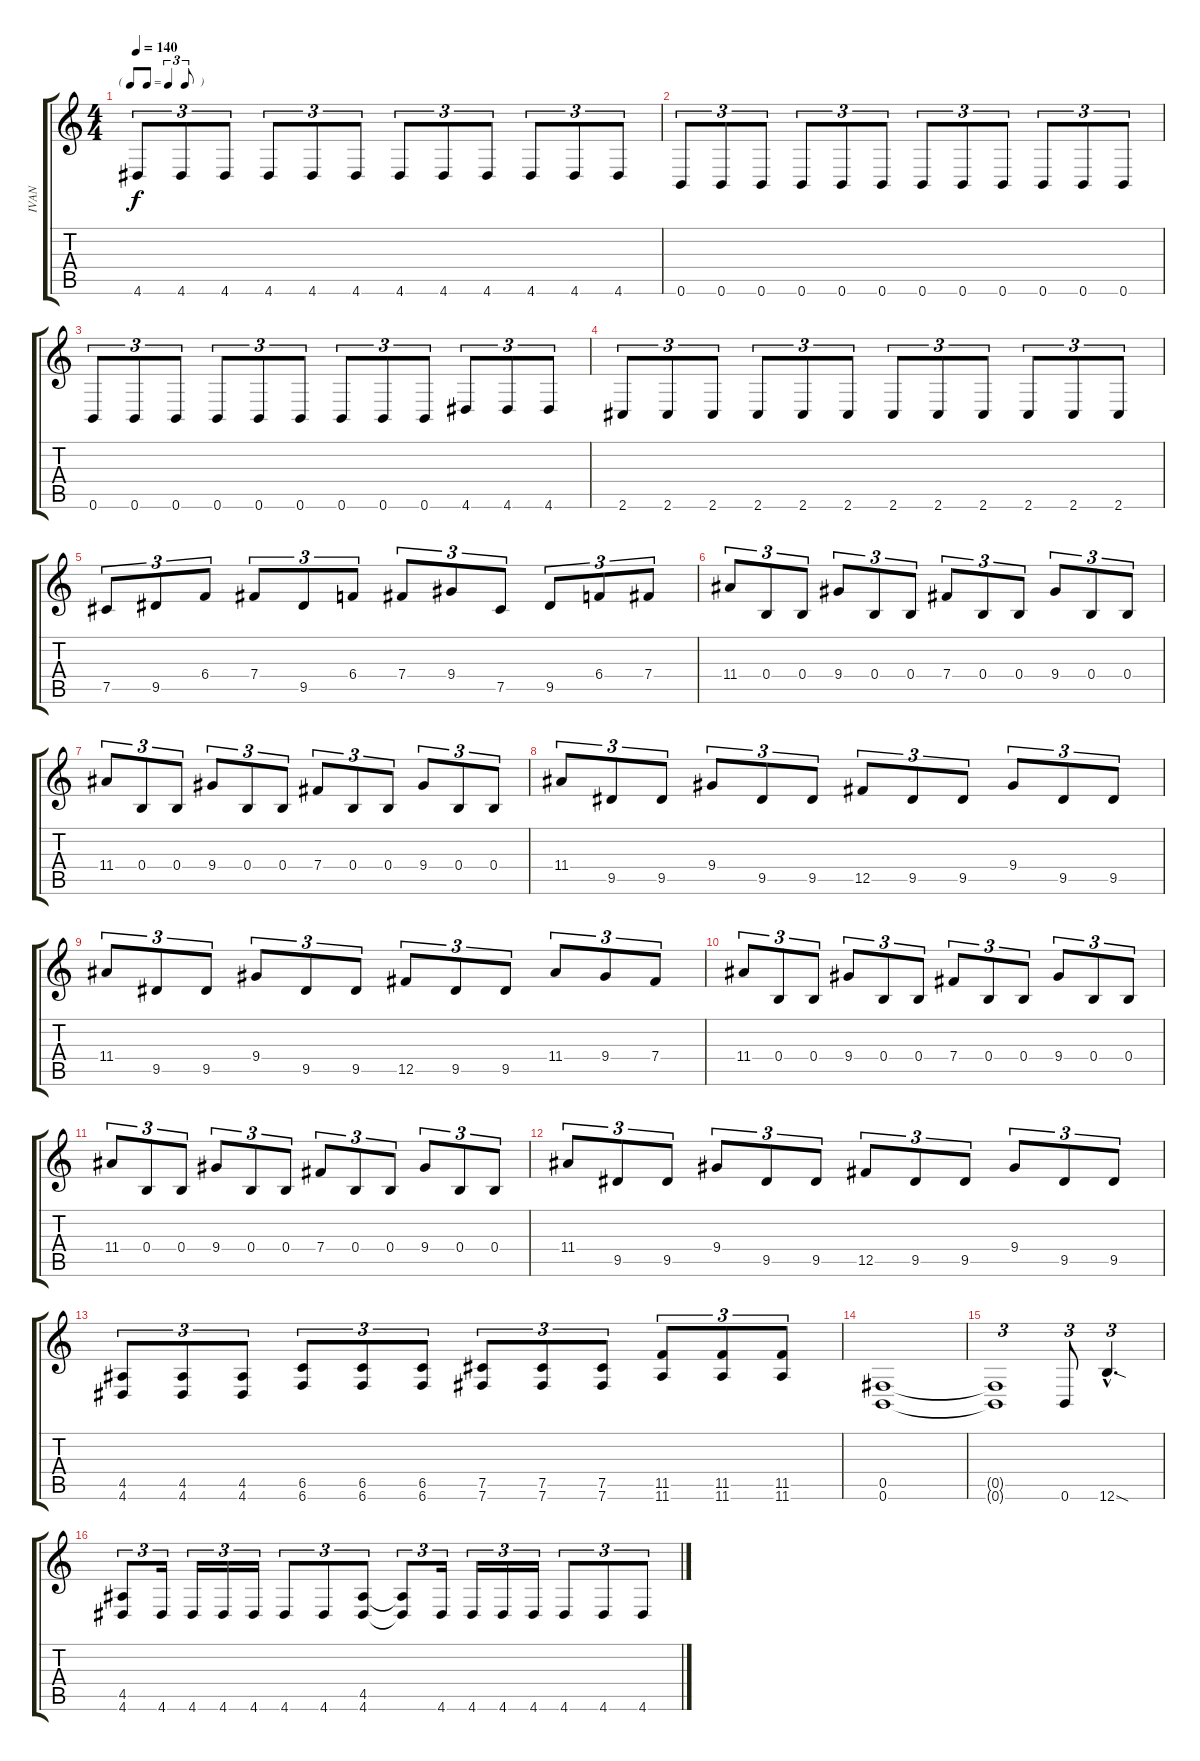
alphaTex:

\track ("IVAN" "IVAN") {instrument distortionguitar}
\staff {score tabs}
\tuning (Db4 Ab3 E3 B2 Gb2 B1) {hide}
\ts (4 4)
\tf triplet8th
\tempo 140
\clef g2
\ks c
4.6.8{tu (3 2) dy f} 4.6.8{tu (3 2)} 4.6.8{tu (3 2)} 4.6.8{tu (3 2)} 4.6.8{tu (3 2)} 4.6.8{tu (3 2)} 4.6.8{tu (3 2)} 4.6.8{tu (3 2)} 4.6.8{tu (3 2)} 4.6.8{tu (3 2)} 4.6.8{tu (3 2)} 4.6.8{tu (3 2)} |
0.6.8{tu (3 2)} 0.6.8{tu (3 2)} 0.6.8{tu (3 2)} 0.6.8{tu (3 2)} 0.6.8{tu (3 2)} 0.6.8{tu (3 2)} 0.6.8{tu (3 2)} 0.6.8{tu (3 2)} 0.6.8{tu (3 2)} 0.6.8{tu (3 2)} 0.6.8{tu (3 2)} 0.6.8{tu (3 2)} |
0.6.8{tu (3 2)} 0.6.8{tu (3 2)} 0.6.8{tu (3 2)} 0.6.8{tu (3 2)} 0.6.8{tu (3 2)} 0.6.8{tu (3 2)} 0.6.8{tu (3 2)} 0.6.8{tu (3 2)} 0.6.8{tu (3 2)} 4.6.8{tu (3 2)} 4.6.8{tu (3 2)} 4.6.8{tu (3 2)} |
2.6.8{tu (3 2)} 2.6.8{tu (3 2)} 2.6.8{tu (3 2)} 2.6.8{tu (3 2)} 2.6.8{tu (3 2)} 2.6.8{tu (3 2)} 2.6.8{tu (3 2)} 2.6.8{tu (3 2)} 2.6.8{tu (3 2)} 2.6.8{tu (3 2)} 2.6.8{tu (3 2)} 2.6.8{tu (3 2)} |
7.5.8{tu (3 2)} 9.5.8{tu (3 2)} 6.4.8{tu (3 2)} 7.4.8{tu (3 2)} 9.5.8{tu (3 2)} 6.4.8{tu (3 2)} 7.4.8{tu (3 2)} 9.4.8{tu (3 2)} 7.5.8{tu (3 2)} 9.5.8{tu (3 2)} 6.4.8{tu (3 2)} 7.4.8{tu (3 2)} |
11.4.8{tu (3 2)} 0.4.8{tu (3 2)} 0.4.8{tu (3 2)} 9.4.8{tu (3 2)} 0.4.8{tu (3 2)} 0.4.8{tu (3 2)} 7.4.8{tu (3 2)} 0.4.8{tu (3 2)} 0.4.8{tu (3 2)} 9.4.8{tu (3 2)} 0.4.8{tu (3 2)} 0.4.8{tu (3 2)} |
11.4.8{tu (3 2)} 0.4.8{tu (3 2)} 0.4.8{tu (3 2)} 9.4.8{tu (3 2)} 0.4.8{tu (3 2)} 0.4.8{tu (3 2)} 7.4.8{tu (3 2)} 0.4.8{tu (3 2)} 0.4.8{tu (3 2)} 9.4.8{tu (3 2)} 0.4.8{tu (3 2)} 0.4.8{tu (3 2)} |
11.4.8{tu (3 2)} 9.5.8{tu (3 2)} 9.5.8{tu (3 2)} 9.4.8{tu (3 2)} 9.5.8{tu (3 2)} 9.5.8{tu (3 2)} 12.5.8{tu (3 2)} 9.5.8{tu (3 2)} 9.5.8{tu (3 2)} 9.4.8{tu (3 2)} 9.5.8{tu (3 2)} 9.5.8{tu (3 2)} |
11.4.8{tu (3 2)} 9.5.8{tu (3 2)} 9.5.8{tu (3 2)} 9.4.8{tu (3 2)} 9.5.8{tu (3 2)} 9.5.8{tu (3 2)} 12.5.8{tu (3 2)} 9.5.8{tu (3 2)} 9.5.8{tu (3 2)} 11.4.8{tu (3 2)} 9.4.8{tu (3 2)} 7.4.8{tu (3 2)} |
11.4.8{tu (3 2)} 0.4.8{tu (3 2)} 0.4.8{tu (3 2)} 9.4.8{tu (3 2)} 0.4.8{tu (3 2)} 0.4.8{tu (3 2)} 7.4.8{tu (3 2)} 0.4.8{tu (3 2)} 0.4.8{tu (3 2)} 9.4.8{tu (3 2)} 0.4.8{tu (3 2)} 0.4.8{tu (3 2)} |
11.4.8{tu (3 2)} 0.4.8{tu (3 2)} 0.4.8{tu (3 2)} 9.4.8{tu (3 2)} 0.4.8{tu (3 2)} 0.4.8{tu (3 2)} 7.4.8{tu (3 2)} 0.4.8{tu (3 2)} 0.4.8{tu (3 2)} 9.4.8{tu (3 2)} 0.4.8{tu (3 2)} 0.4.8{tu (3 2)} |
11.4.8{tu (3 2)} 9.5.8{tu (3 2)} 9.5.8{tu (3 2)} 9.4.8{tu (3 2)} 9.5.8{tu (3 2)} 9.5.8{tu (3 2)} 12.5.8{tu (3 2)} 9.5.8{tu (3 2)} 9.5.8{tu (3 2)} 9.4.8{tu (3 2)} 9.5.8{tu (3 2)} 9.5.8{tu (3 2)} |
(4.5 4.6).8{tu (3 2)} (4.5 4.6).8{tu (3 2)} (4.5 4.6).8{tu (3 2)} (6.5 6.6).8{tu (3 2)} (6.5 6.6).8{tu (3 2)} (6.5 6.6).8{tu (3 2)} (7.5 7.6).8{tu (3 2)} (7.5 7.6).8{tu (3 2)} (7.5 7.6).8{tu (3 2)} (11.5 11.6).8{tu (3 2)} (11.5 11.6).8{tu (3 2)} (11.5 11.6).8{tu (3 2)} |
(0.5 0.6).1 |
(0.5{t} 0.6{t}).1{tu (3 2)} 0.6.8{tu (3 2)} 12.6{sod hac}.4{d tu (3 2)} |
(4.5 4.6).8{tu (3 2)} 4.6.16{tu (3 2)} 4.6.16{tu (3 2)} 4.6.16{tu (3 2)} 4.6.16{tu (3 2)} 4.6.8{tu (3 2)} 4.6.8{tu (3 2)} (4.5 4.6).8{tu (3 2)} (4.5{t} 4.6{t}).8{tu (3 2)} 4.6.16{tu (3 2)} 4.6.16{tu (3 2)} 4.6.16{tu (3 2)} 4.6.16{tu (3 2)} 4.6.8{tu (3 2)} 4.6.8{tu (3 2)} 4.6.8{tu (3 2)}
